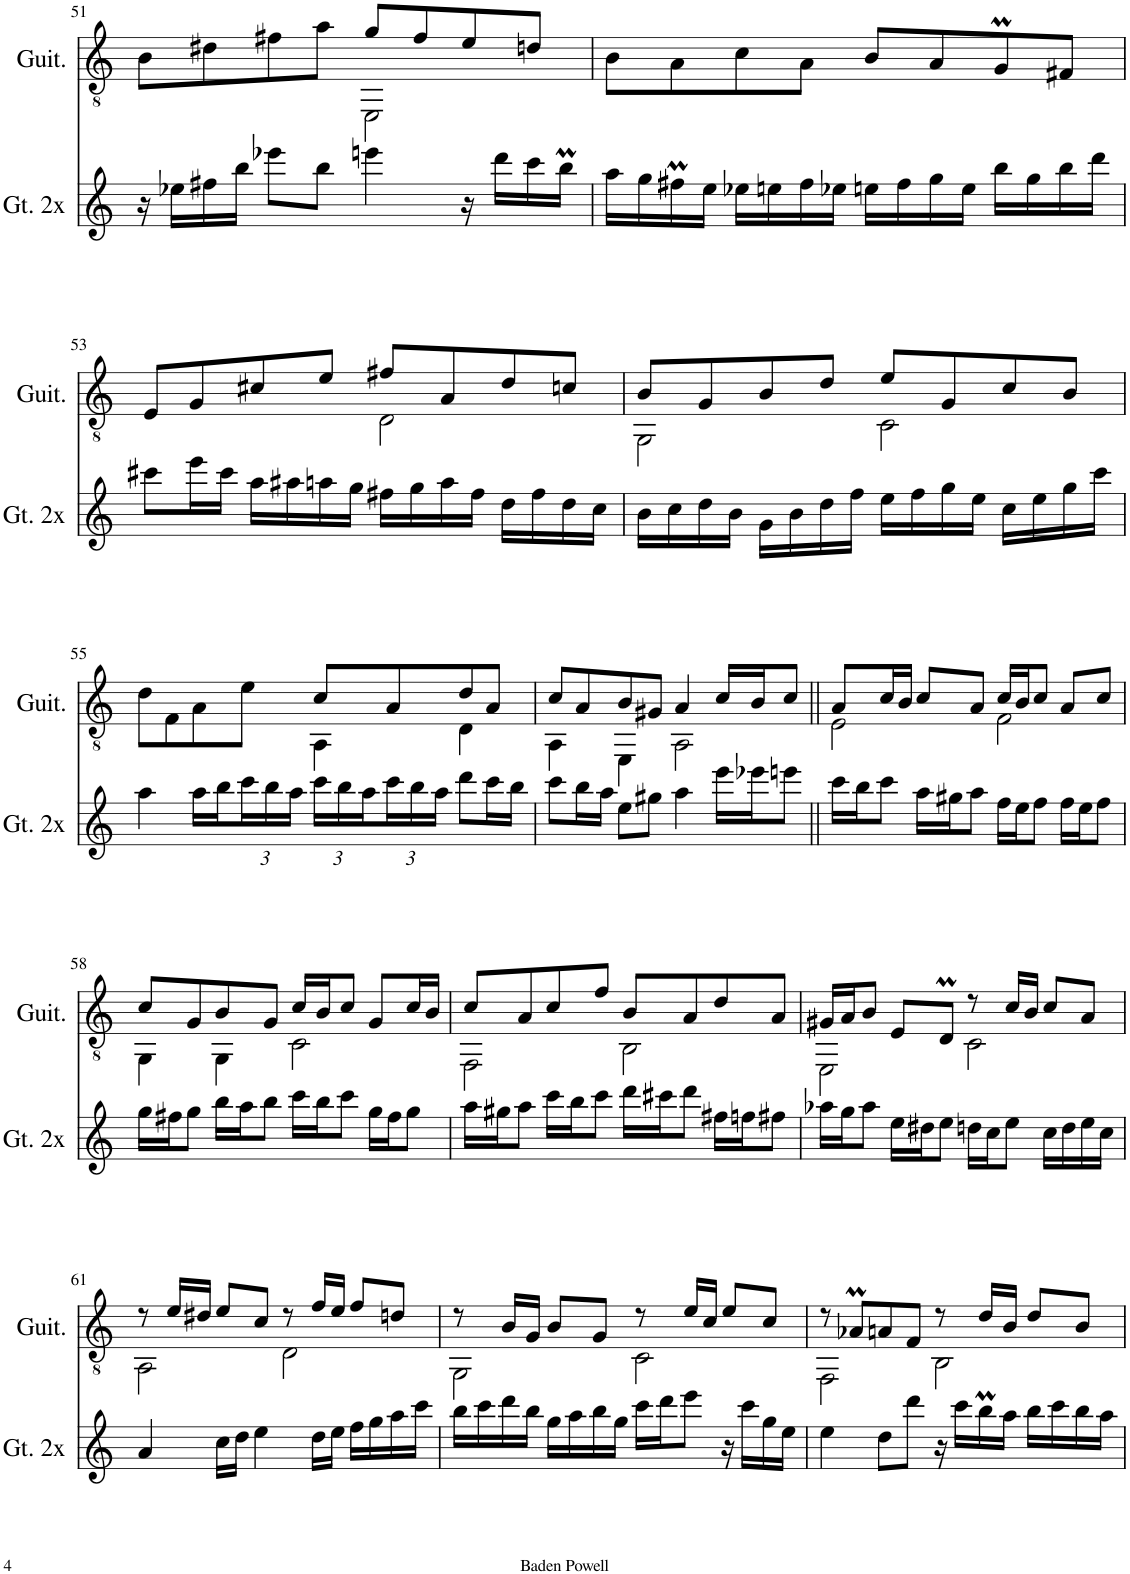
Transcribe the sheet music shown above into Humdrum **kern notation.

**kern	**kern
*part2	*part1
*staff2	*staff1
*I"Guitar (2x speed)	*I"Guitar
*I'Gt. 2x	*I'Guit.
!!LO:PB:g=z
*clefG2	*clefGv2
*k[]	*k[]
*M4/4	*M4/4
=51	=51
*	*^
16r	8B\L	2ryy
16ee-X\LL	.	.
16ff#X\	8d#X\	.
16bb\JJ	.	.
8eee-X\L	8f#X\	.
8bb\J	8a\J	.
4eeen\	8g/L	2EE\
.	8f#/	.
16r	8e/	.
16ddd\LL	.	.
16ccc\	8dn/J	.
16bbm\JJ	.	.
*	*v	*v
=52	=52
16aa\LL	8B\L
16gg\	.
16ff#Xm\	8A\
16ee\JJ	.
16ee-X\LL	8c\
16een\	.
16ff#\	8A\J
16ee-X\JJ	.
16een\LL	8B/L
16ff#\	.
16gg\	8A/
16ee\JJ	.
16bb\LL	8GM/
16gg\	.
16bb\	8F#X/J
16ddd\JJ	.
!!LO:LB:g=z
=53	=53
*	*^
8ccc#X\L	8E/L	2ryy
16eee\L	8G/	.
16ccc#\JJ	.	.
16aa\LL	8c#X/	.
16aa#X\	.	.
16aan\	8e/J	.
16gg\JJ	.	.
16ff#X\LL	8f#X/L	2D\
16gg\	.	.
16aa\	8A/	.
16ff#\JJ	.	.
16dd\LL	8d/	.
16ff#\	.	.
16dd\	8cn/J	.
16cc\JJ	.	.
=54	=54	=54
16b\LL	8B/L	2GG\
16cc\	.	.
16dd\	8G/	.
16b\JJ	.	.
16g\LL	8B/	.
16b\	.	.
16dd\	8d/J	.
16ff\JJ	.	.
16ee\LL	8e/L	2C\
16ff\	.	.
16gg\	8G/	.
16ee\JJ	.	.
16cc\LL	8c/	.
16ee\	.	.
16gg\	8B/J	.
16ccc\JJ	.	.
!!LO:LB:g=z	!!
=55	=55	=55
4aa\	8d\L	2ryy
.	8F\	.
16aa\LL	8A\	.
16bb\	.	.
*Xbrackettup	*	*
24ccc\	8e\J	.
24bb\	.	.
24aa\JJ	.	.
24ccc\LL	8c/L	4AA\
24bb\	.	.
24aa\	.	.
24ccc\	8A/	.
24bb\	.	.
24aa\JJ	.	.
8ddd\L	8d/	4D\
16ccc\L	8A/J	.
16bb\JJ	.	.
=56	=56	=56
8ccc\L	8c/L	4AA\
16bb\L	8A/	.
16aa\JJ	.	.
8ee\L	8B/	4EE\
8gg#X\J	8G#X/J	.
4aa\	4A/	2AA\
16eee\LL	16c/LL	.
16eee-X\J	16B/J	.
8eeen\J	8c/J	.
=57||	=57||	=57||
16ccc\LL	8A/L	2E\
16bb\J	.	.
8ccc\J	16c/L	.
.	16B/JJ	.
16aa\LL	8c/L	.
16gg#X\J	.	.
8aa\J	8A/J	.
16ff\LL	16c/LL	2F\
16ee\J	16B/J	.
8ff\J	8c/J	.
16ff\LL	8A/L	.
16ee\J	.	.
8ff\J	8c/J	.
!!LO:LB:g=z	!!
=58	=58	=58
16gg\LL	8c/L	4GG\
16ff#X\J	.	.
8gg\J	8G/	.
16bb\LL	8B/	4GG\
16aa\J	.	.
8bb\J	8G/J	.
16ccc\LL	16c/LL	2C\
16bb\J	16B/J	.
8ccc\J	8c/J	.
16gg\LL	8G/L	.
16ff#\J	.	.
8gg\J	16c/L	.
.	16B/JJ	.
=59	=59	=59
16aa\LL	8c/L	2FF\
16gg#X\J	.	.
8aa\J	8A/	.
16ccc\LL	8c/	.
16bb\J	.	.
8ccc\J	8f/J	.
16ddd\LL	8B/L	2BB\
16ccc#X\J	.	.
8ddd\J	8A/	.
16ff#X\LL	8d/	.
16ffn\J	.	.
8ff#X\J	8A/J	.
=60	=60	=60
16aa-X\LL	16G#X/LL	2EE\
16gg\J	16A/J	.
8aa-\J	8B/J	.
16ee\LL	8E/L	.
16dd#X\J	.	.
8ee\J	8DM/J	.
16ddn\LL	8r	2C\
16cc\J	.	.
8ee\J	16c/LL	.
.	16B/JJ	.
16cc\LL	8c/L	.
16dd\	.	.
16ee\	8A/J	.
16cc\JJ	.	.
!!LO:LB:g=z	!!
=61	=61	=61
4a/	8r	2AA\
.	16e/LL	.
.	16d#X/JJ	.
16cc\LL	8e/L	.
16dd\JJ	.	.
4ee\	8c/J	.
.	8r	2D\
16dd\LL	16f/LL	.
16ee\JJ	16e/JJ	.
16ff\LL	8f/L	.
16gg\	.	.
16aa\	8dn/J	.
16ccc\JJ	.	.
=62	=62	=62
16bb\LL	8r	2GG\
16ccc\	.	.
16ddd\	16B/LL	.
16bb\JJ	16G/JJ	.
16gg\LL	8B/L	.
16aa\	.	.
16bb\	8G/J	.
16gg\JJ	.	.
16ccc\LL	8r	2C\
16ddd\J	.	.
8eee\J	16e/LL	.
.	16c/JJ	.
16r	8e/L	.
16ccc\LL	.	.
16gg\	8c/J	.
16ee\JJ	.	.
=63	=63	=63
4ee\	8r	2FF\
.	8A-XM/L	.
8dd\L	8An/	.
8ddd\J	8F/J	.
16r	8r	2BB\
16ccc\LL	.	.
16bbm\	16d/LL	.
16aa\JJ	16B/JJ	.
16bb\LL	8d/L	.
16ccc\	.	.
16bb\	8B/J	.
16aa\JJ	.	.
*	*v	*v
=	=
*-	*-
